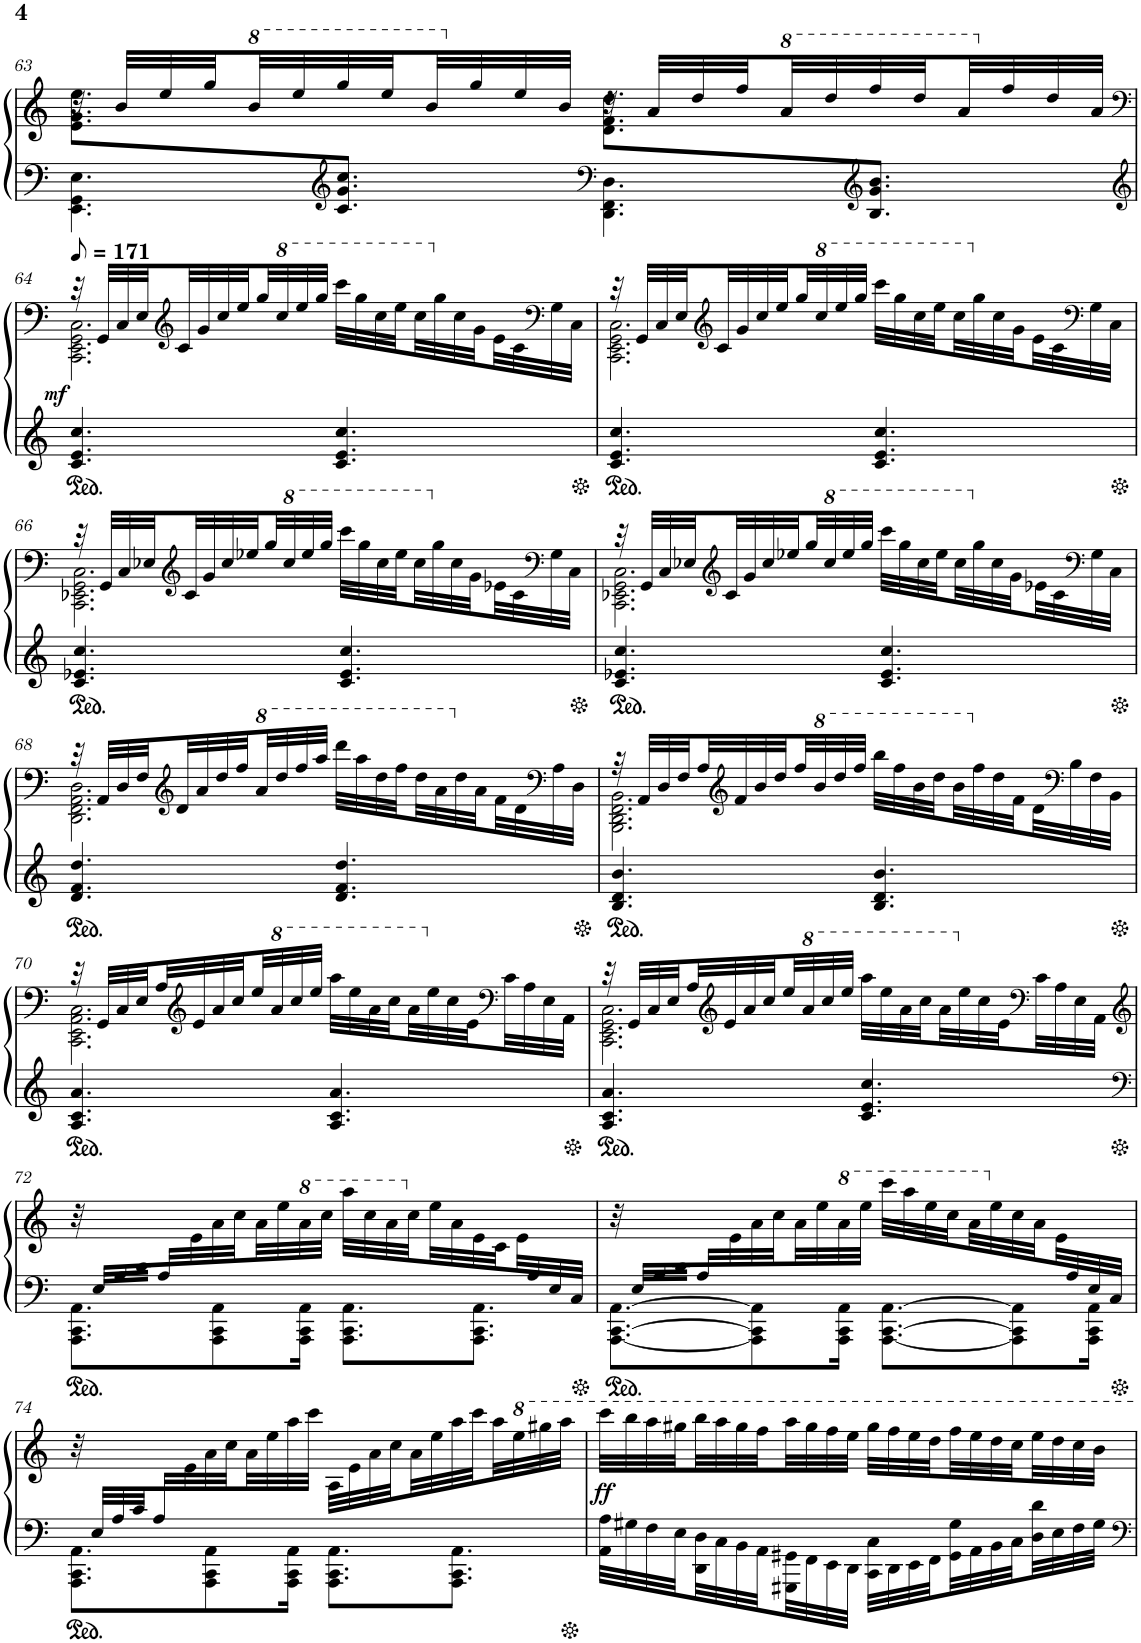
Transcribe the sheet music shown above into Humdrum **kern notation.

**kern	**kern	**dynam
*part1	*part1	*part1
*staff2	*staff1	*staff1/2
*I"Piano	*	*
*I'Pno.	*	*
!!LO:PB:g=z
*clefF4	*clefG2	*
*k[]	*k[]	*
*M6/8	*M6/8	*
=63	=63	=63
*^	*^	*
8.ryy	4.EE\ 4.GG\ 4.E\	32r	8.e\ 8.g\ 8.ee\L	.
.	.	32b/LLL	.	.
.	.	32ee/	.	.
.	.	32gg/	.	.
*	*	*8va	*	*
.	.	32bb/	.	.
.	.	32eee/	.	.
*clefG2	*	*	*	*
8.c/ 8.g/ 8.cc/J	.	32ggg/	8.ryy	.
.	.	32eee/	.	.
.	.	32bb/	.	.
*	*	*X8va	*	*
.	.	32gg/	.	.
.	.	32ee/	.	.
.	.	32b/JJJ	.	.
*clefF4	*	*	*	*
8.ryy	4.DD\ 4.FF\ 4.D\	32r	8.d\ 8.f\ 8.dd\L	.
.	.	32a/LLL	.	.
.	.	32dd/	.	.
.	.	32ff/	.	.
*	*	*8va	*	*
.	.	32aa/	.	.
.	.	32ddd/	.	.
*clefG2	*	*	*	*
8.B/ 8.g/ 8.b/J	.	32fff/	8.ryy	.
.	.	32ddd/	.	.
.	.	32aa/	.	.
*	*	*X8va	*	*
.	.	32ff/	.	.
.	.	32dd/	.	.
.	.	32a/JJJ	.	.
*v	*v	*	*	*
!!LO:LB:g=z	!!
=64	=64	=64	=64
*clefG2	*clefF4	*	*
*	*MM86	*	*
!	!	!	!LO:DY:b
4.c/ 4.e/ 4.cc/	32r	2.CC\ 2.EE\ 2.GG\ 2.C\	mf
.	32GG/LLL	.	.
.	32C/	.	.
.	32E/	.	.
*	*clefG2	*	*
.	32c/	.	.
.	32g/	.	.
.	32cc/	.	.
.	32ee/	.	.
.	32gg/	.	.
*	*8va	*	*
.	32ccc/	.	.
.	32eee/	.	.
.	32ggg/JJJ	.	.
4.c/ 4.e/ 4.cc/	32cccc\LLL	.	.
.	32ggg\	.	.
.	32ccc\	.	.
.	32eee\	.	.
.	32ccc\	.	.
*	*X8va	*	*
.	32gg\	.	.
.	32cc\	.	.
.	32g\	.	.
.	32e\	.	.
.	32c\	.	.
*	*clefF4	*	*
.	32G\	.	.
.	32C\JJJ	.	.
=65	=65	=65	=65
4.c/ 4.e/ 4.cc/	32r	2.CC\ 2.EE\ 2.GG\ 2.C\	.
.	32GG/LLL	.	.
.	32C/	.	.
.	32E/	.	.
*	*clefG2	*	*
.	32c/	.	.
.	32g/	.	.
.	32cc/	.	.
.	32ee/	.	.
.	32gg/	.	.
*	*8va	*	*
.	32ccc/	.	.
.	32eee/	.	.
.	32ggg/JJJ	.	.
4.c/ 4.e/ 4.cc/	32cccc\LLL	.	.
.	32ggg\	.	.
.	32ccc\	.	.
.	32eee\	.	.
.	32ccc\	.	.
*	*X8va	*	*
.	32gg\	.	.
.	32cc\	.	.
.	32g\	.	.
.	32e\	.	.
.	32c\	.	.
*	*clefF4	*	*
.	32G\	.	.
.	32C\JJJ	.	.
!!LO:LB:g=z	!!
=66	=66	=66	=66
4.c/ 4.e-X/ 4.cc/	32r	2.CC\ 2.EE-X\ 2.GG\ 2.C\	.
.	32GG/LLL	.	.
.	32C/	.	.
.	32E-X/	.	.
*	*clefG2	*	*
.	32c/	.	.
.	32g/	.	.
.	32cc/	.	.
.	32ee-X/	.	.
.	32gg/	.	.
*	*8va	*	*
.	32ccc/	.	.
.	32eee-/	.	.
.	32ggg/JJJ	.	.
4.c/ 4.e-/ 4.cc/	32cccc\LLL	.	.
.	32ggg\	.	.
.	32ccc\	.	.
.	32eee-\	.	.
.	32ccc\	.	.
*	*X8va	*	*
.	32gg\	.	.
.	32cc\	.	.
.	32g\	.	.
.	32e-X\	.	.
.	32c\	.	.
*	*clefF4	*	*
.	32G\	.	.
.	32C\JJJ	.	.
=67	=67	=67	=67
4.c/ 4.e-X/ 4.cc/	32r	2.CC\ 2.EE-X\ 2.GG\ 2.C\	.
.	32GG/LLL	.	.
.	32C/	.	.
.	32E-X/	.	.
*	*clefG2	*	*
.	32c/	.	.
.	32g/	.	.
.	32cc/	.	.
.	32ee-X/	.	.
.	32gg/	.	.
*	*8va	*	*
.	32ccc/	.	.
.	32eee-/	.	.
.	32ggg/JJJ	.	.
4.c/ 4.e-/ 4.cc/	32cccc\LLL	.	.
.	32ggg\	.	.
.	32ccc\	.	.
.	32eee-\	.	.
.	32ccc\	.	.
*	*X8va	*	*
.	32gg\	.	.
.	32cc\	.	.
.	32g\	.	.
.	32e-X\	.	.
.	32c\	.	.
*	*clefF4	*	*
.	32G\	.	.
.	32C\JJJ	.	.
!!LO:LB:g=z	!!
=68	=68	=68	=68
4.d/ 4.f/ 4.dd/	32r	2.DD\ 2.FF\ 2.AA\ 2.D\	.
.	32AA/LLL	.	.
.	32D/	.	.
.	32F/	.	.
*	*clefG2	*	*
.	32d/	.	.
.	32a/	.	.
.	32dd/	.	.
.	32ff/	.	.
*	*8va	*	*
.	32aa/	.	.
.	32ddd/	.	.
.	32fff/	.	.
.	32aaa/JJJ	.	.
4.d/ 4.f/ 4.dd/	32dddd\LLL	.	.
.	32aaa\	.	.
.	32ddd\	.	.
.	32fff\	.	.
.	32ddd\	.	.
.	32aa\	.	.
*	*X8va	*	*
.	32dd\	.	.
.	32a\	.	.
.	32f\	.	.
.	32d\	.	.
*	*clefF4	*	*
.	32A\	.	.
.	32D\JJJ	.	.
=69	=69	=69	=69
4.B/ 4.d/ 4.b/	32r	2.BBB\ 2.DD\ 2.FF\ 2.BB\	.
.	32AA/LLL	.	.
.	32D/	.	.
.	32F/	.	.
.	32A/	.	.
*	*clefG2	*	*
.	32f/	.	.
.	32b/	.	.
.	32dd/	.	.
.	32ff/	.	.
*	*8va	*	*
.	32bb/	.	.
.	32ddd/	.	.
.	32fff/JJJ	.	.
4.B/ 4.d/ 4.b/	32bbb\LLL	.	.
.	32fff\	.	.
.	32bb\	.	.
.	32ddd\	.	.
.	32bb\	.	.
*	*X8va	*	*
.	32ff\	.	.
.	32dd\	.	.
.	32f\	.	.
.	32d\	.	.
*	*clefF4	*	*
.	32B\	.	.
.	32F\	.	.
.	32BB\JJJ	.	.
!!LO:LB:g=z	!!
=70	=70	=70	=70
4.A/ 4.c/ 4.a/	32r	2.CC\ 2.EE\ 2.AA\ 2.C\	.
.	32GG/LLL	.	.
.	32C/	.	.
.	32E/	.	.
.	32A/	.	.
*	*clefG2	*	*
.	32e/	.	.
.	32a/	.	.
.	32cc/	.	.
.	32ee/	.	.
*	*8va	*	*
.	32aa/	.	.
.	32ccc/	.	.
.	32eee/JJJ	.	.
4.A/ 4.c/ 4.a/	32aaa\LLL	.	.
.	32eee\	.	.
.	32aa\	.	.
.	32ccc\	.	.
.	32aa\	.	.
*	*X8va	*	*
.	32ee\	.	.
.	32cc\	.	.
.	32e\	.	.
*	*clefF4	*	*
.	32c\	.	.
.	32A\	.	.
.	32E\	.	.
.	32AA\JJJ	.	.
=71	=71	=71	=71
4.A/ 4.c/ 4.a/	32r	2.CC\ 2.EE\ 2.GG\ 2.C\	.
.	32GG/LLL	.	.
.	32C/	.	.
.	32E/	.	.
.	32A/	.	.
*	*clefG2	*	*
.	32e/	.	.
.	32a/	.	.
.	32cc/	.	.
.	32ee/	.	.
*	*8va	*	*
.	32aa/	.	.
.	32ccc/	.	.
.	32eee/JJJ	.	.
4.c/ 4.e/ 4.cc/	32aaa\LLL	.	.
.	32eee\	.	.
.	32aa\	.	.
.	32ccc\	.	.
.	32aa\	.	.
*	*X8va	*	*
.	32ee\	.	.
.	32cc\	.	.
.	32e\	.	.
*	*clefF4	*	*
.	32c\	.	.
.	32A\	.	.
.	32E\	.	.
.	32AA\JJJ	.	.
*	*v	*v	*
!!LO:LB:g=z
=72	=72	=72
*clefF4	*clefG2	*
*^	*	*
32ryy	8.AAA\ 8.CC\ 8.AA\L	32r	.
32E/LLL	.	8ryy	.
32A/	.	.	.
32c/	.	.	.
32A/	.	.	.
2ryy	.	32e\	.
.	8AAA\ 8CC\ 8AA\	32a\	.
.	.	32cc\	.
.	.	32a\	.
.	.	32ee\	.
*	*	*8va	*
.	16AAA\ 16CC\ 16AA\Jk	32aa\	.
.	.	32ccc\JJJ	.
.	8.AAA\ 8.CC\ 8.AA\L	32aaa\LLL	.
.	.	32ccc\	.
.	.	32aa\	.
*	*	*X8va	*
.	.	32cc\	.
.	.	32ee\	.
.	.	32a\	.
.	8.AAA\ 8.CC\ 8.AA\J	32e\	.
.	.	32c\	.
.	.	32e\	.
32A/	.	16.ryy	.
32E/	.	.	.
32C/JJJ	.	.	.
=73	=73	=73	=73
32ryy	[8.AAA\ [8.CC\ [8.AA\L	32r	.
32E/LLL	.	8ryy	.
32A/	.	.	.
32c/	.	.	.
32A/	.	.	.
2ryy	.	32e\	.
.	8AAA\] 8CC\] 8AA\]	32a\	.
.	.	32cc\	.
.	.	32a\	.
.	.	32ee\	.
*	*	*8va	*
.	16AAA\ 16CC\ 16AA\Jk	32aa\	.
.	.	32eee\JJJ	.
.	[8.AAA\ [8.CC\ [8.AA\L	32cccc\LLL	.
.	.	32aaa\	.
.	.	32eee\	.
.	.	32ccc\	.
.	.	32aa\	.
*	*	*X8va	*
.	.	32ee\	.
.	8AAA\] 8CC\] 8AA\]	32cc\	.
.	.	32a\	.
.	.	32e\	.
32A/	.	16.ryy	.
32E/	16AAA\ 16CC\ 16AA\Jk	.	.
32C/JJJ	.	.	.
!!LO:LB:g=z
=74	=74	=74	=74
32ryy	8.AAA\ 8.CC\ 8.AA\L	32r	.
32E/LLL	.	8ryy	.
32A/	.	.	.
32c/	.	.	.
32A/	.	.	.
2ryy	.	32e\	.
.	8AAA\ 8CC\ 8AA\	32a\	.
.	.	32cc\	.
.	.	32a\	.
.	.	32ee\	.
.	16AAA\ 16CC\ 16AA\Jk	32aa\	.
.	.	32ccc\JJJ	.
.	8.AAA\ 8.CC\ 8.AA\L	32A\LLL	.
.	.	32e\	.
.	.	32a\	.
.	.	32cc\	.
.	.	32a\	.
.	.	32ee\	.
.	8.AAA\ 8.CC\ 8.AA\J	32aa\	.
.	.	32ccc\	.
.	.	32aa\	.
16.ryy	.	32eee\	.
.	.	32ggg#X\	.
.	.	32aaa\JJJ	.
*v	*v	*	*
=75	=75	=75
!	!	!LO:DY:b
32AA\ 32A\LLL	32cccc\LLL	ff
32G#X\	32bbb\	.
32F\	32aaa\	.
32E\	32ggg#X\	.
32DD\ 32D\	32bbb\	.
32C\	32aaa\	.
32BB\	32ggg#\	.
32AA\	32fff\	.
32GGG#X\ 32GG#X\	32aaa\	.
32FF\	32ggg#\	.
32EE\	32fff\	.
32DD\JJJ	32eee\JJJ	.
32CC\ 32C\LLL	32ggg#\LLL	.
32DD\	32fff\	.
32EE\	32eee\	.
32FF\	32ddd\	.
32GG#\ 32G#\	32fff\	.
32AA\	32eee\	.
32BB\	32ddd\	.
32C\	32ccc\	.
32D\ 32d\	32eee\	.
32E\	32ddd\	.
32F\	32ccc\	.
32G#\JJJ	32bb\JJJ	.
=	=	=
*-	*-	*-
